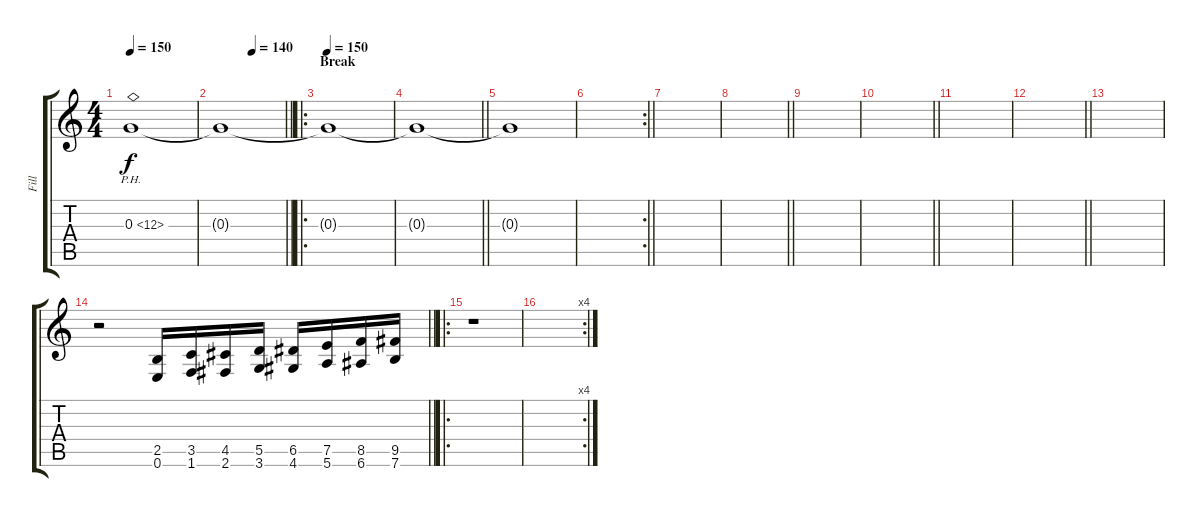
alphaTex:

\track ("Fill" "Fill") {instrument overdrivenguitar}
\staff {score tabs}
\tuning (E4 B3 G3 D3 A2 E2) {hide}
\ts (4 4)
\tempo 150
\clef g2
\ks c
0.3{ph 12}.1{dy f volume 13} |
\tempo (140 0.5)
\barLineRight lightlight
0.3{t}.1 |
\ro
\section ("" "Break")
\tempo 150
0.3{t}.1{volume 5} |
\barLineRight lightlight
0.3{t}.1 |
0.3{t}.1 |
\rc 2
\barLineRight lightlight
|
|
\barLineRight lightlight
|
|
\barLineRight lightlight
|
|
\barLineRight lightlight
|
|
\barLineRight lightlight
r.2 (2.5 0.6).16{volume 10 instrument guitarharmonics} (3.5 1.6).16{instrument guitarharmonics} (4.5 2.6).16 (5.5 3.6).16 (6.5 4.6).16 (7.5 5.6).16 (8.5 6.6).16 (9.5 7.6).16 |
\ro
r.1 |
\rc 4
